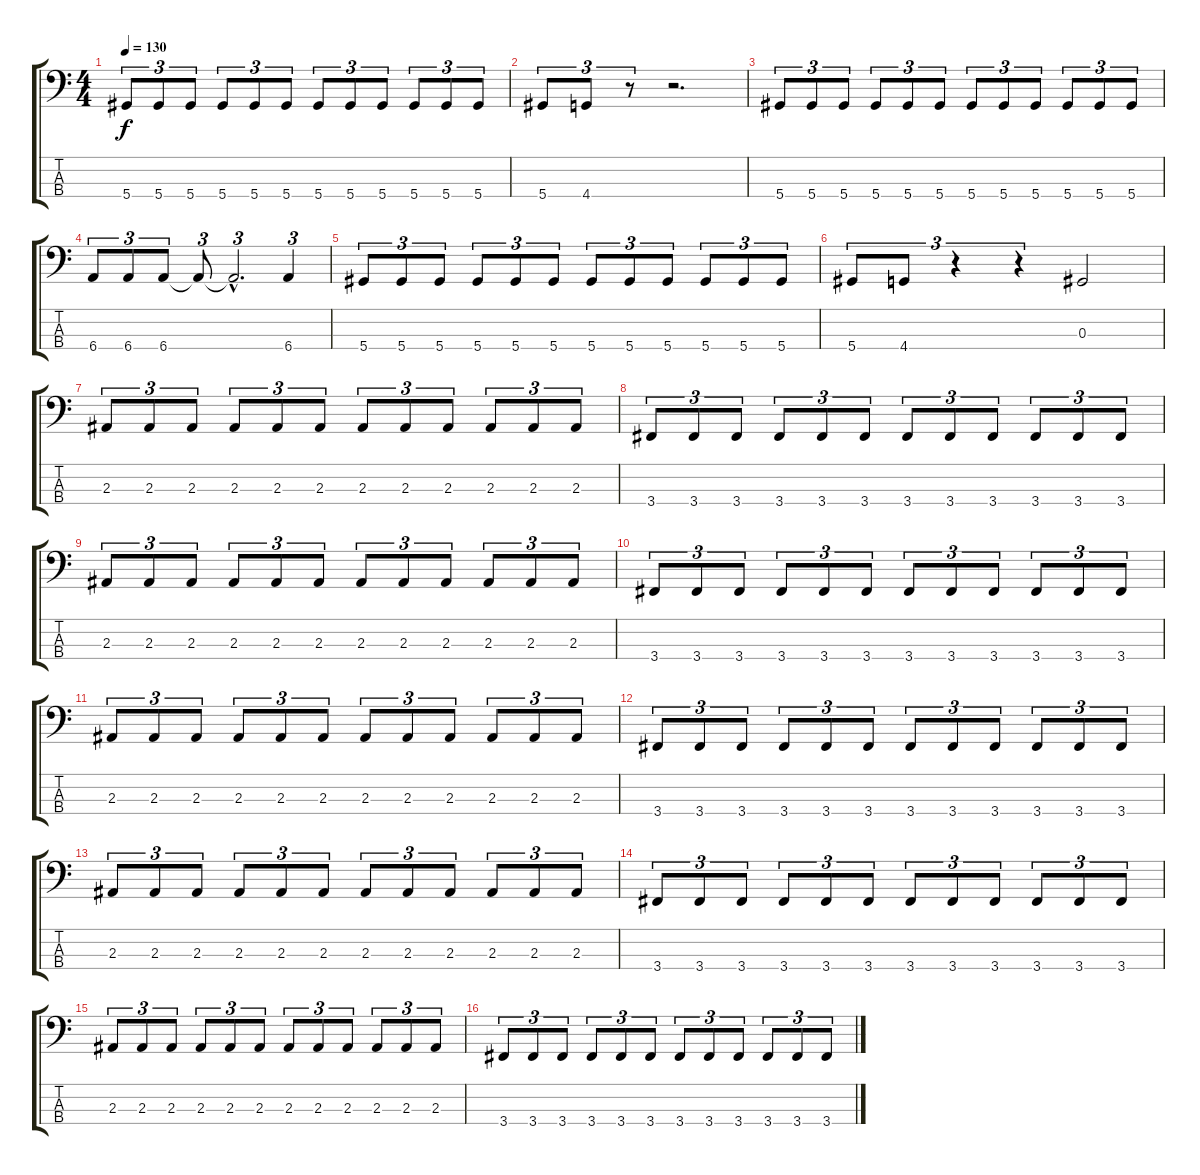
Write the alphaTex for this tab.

\track "" {instrument electricbasspick}
\staff {score tabs}
\tuning (Gb2 Db2 Ab1 Eb1) {hide}
\ts (4 4)
\tempo 130
\clef f4
\ks c
5.4.8{tu (3 2) dy f} 5.4.8{tu (3 2)} 5.4.8{tu (3 2)} 5.4.8{tu (3 2)} 5.4.8{tu (3 2)} 5.4.8{tu (3 2)} 5.4.8{tu (3 2)} 5.4.8{tu (3 2)} 5.4.8{tu (3 2)} 5.4.8{tu (3 2)} 5.4.8{tu (3 2)} 5.4.8{tu (3 2)} |
5.4.8{tu (3 2)} 4.4.8{tu (3 2)} r.8{tu (3 2)} r.2{d} |
5.4.8{tu (3 2)} 5.4.8{tu (3 2)} 5.4.8{tu (3 2)} 5.4.8{tu (3 2)} 5.4.8{tu (3 2)} 5.4.8{tu (3 2)} 5.4.8{tu (3 2)} 5.4.8{tu (3 2)} 5.4.8{tu (3 2)} 5.4.8{tu (3 2)} 5.4.8{tu (3 2)} 5.4.8{tu (3 2)} |
6.4.8{tu (3 2)} 6.4.8{tu (3 2)} 6.4.8{tu (3 2)} 6.4{t}.8{tu (3 2)} 6.4{hac t}.2{d tu (3 2)} 6.4.4{tu (3 2)} |
5.4.8{tu (3 2)} 5.4.8{tu (3 2)} 5.4.8{tu (3 2)} 5.4.8{tu (3 2)} 5.4.8{tu (3 2)} 5.4.8{tu (3 2)} 5.4.8{tu (3 2)} 5.4.8{tu (3 2)} 5.4.8{tu (3 2)} 5.4.8{tu (3 2)} 5.4.8{tu (3 2)} 5.4.8{tu (3 2)} |
5.4.8{tu (3 2)} 4.4.8{tu (3 2)} r.4{tu (3 2)} r.4{tu (3 2)} 0.3.2 |
2.3.8{tu (3 2)} 2.3.8{tu (3 2)} 2.3.8{tu (3 2)} 2.3.8{tu (3 2)} 2.3.8{tu (3 2)} 2.3.8{tu (3 2)} 2.3.8{tu (3 2)} 2.3.8{tu (3 2)} 2.3.8{tu (3 2)} 2.3.8{tu (3 2)} 2.3.8{tu (3 2)} 2.3.8{tu (3 2)} |
3.4.8{tu (3 2)} 3.4.8{tu (3 2)} 3.4.8{tu (3 2)} 3.4.8{tu (3 2)} 3.4.8{tu (3 2)} 3.4.8{tu (3 2)} 3.4.8{tu (3 2)} 3.4.8{tu (3 2)} 3.4.8{tu (3 2)} 3.4.8{tu (3 2)} 3.4.8{tu (3 2)} 3.4.8{tu (3 2)} |
2.3.8{tu (3 2)} 2.3.8{tu (3 2)} 2.3.8{tu (3 2)} 2.3.8{tu (3 2)} 2.3.8{tu (3 2)} 2.3.8{tu (3 2)} 2.3.8{tu (3 2)} 2.3.8{tu (3 2)} 2.3.8{tu (3 2)} 2.3.8{tu (3 2)} 2.3.8{tu (3 2)} 2.3.8{tu (3 2)} |
3.4.8{tu (3 2)} 3.4.8{tu (3 2)} 3.4.8{tu (3 2)} 3.4.8{tu (3 2)} 3.4.8{tu (3 2)} 3.4.8{tu (3 2)} 3.4.8{tu (3 2)} 3.4.8{tu (3 2)} 3.4.8{tu (3 2)} 3.4.8{tu (3 2)} 3.4.8{tu (3 2)} 3.4.8{tu (3 2)} |
2.3.8{tu (3 2)} 2.3.8{tu (3 2)} 2.3.8{tu (3 2)} 2.3.8{tu (3 2)} 2.3.8{tu (3 2)} 2.3.8{tu (3 2)} 2.3.8{tu (3 2)} 2.3.8{tu (3 2)} 2.3.8{tu (3 2)} 2.3.8{tu (3 2)} 2.3.8{tu (3 2)} 2.3.8{tu (3 2)} |
3.4.8{tu (3 2)} 3.4.8{tu (3 2)} 3.4.8{tu (3 2)} 3.4.8{tu (3 2)} 3.4.8{tu (3 2)} 3.4.8{tu (3 2)} 3.4.8{tu (3 2)} 3.4.8{tu (3 2)} 3.4.8{tu (3 2)} 3.4.8{tu (3 2)} 3.4.8{tu (3 2)} 3.4.8{tu (3 2)} |
2.3.8{tu (3 2)} 2.3.8{tu (3 2)} 2.3.8{tu (3 2)} 2.3.8{tu (3 2)} 2.3.8{tu (3 2)} 2.3.8{tu (3 2)} 2.3.8{tu (3 2)} 2.3.8{tu (3 2)} 2.3.8{tu (3 2)} 2.3.8{tu (3 2)} 2.3.8{tu (3 2)} 2.3.8{tu (3 2)} |
3.4.8{tu (3 2)} 3.4.8{tu (3 2)} 3.4.8{tu (3 2)} 3.4.8{tu (3 2)} 3.4.8{tu (3 2)} 3.4.8{tu (3 2)} 3.4.8{tu (3 2)} 3.4.8{tu (3 2)} 3.4.8{tu (3 2)} 3.4.8{tu (3 2)} 3.4.8{tu (3 2)} 3.4.8{tu (3 2)} |
2.3.8{tu (3 2)} 2.3.8{tu (3 2)} 2.3.8{tu (3 2)} 2.3.8{tu (3 2)} 2.3.8{tu (3 2)} 2.3.8{tu (3 2)} 2.3.8{tu (3 2)} 2.3.8{tu (3 2)} 2.3.8{tu (3 2)} 2.3.8{tu (3 2)} 2.3.8{tu (3 2)} 2.3.8{tu (3 2)} |
3.4.8{tu (3 2)} 3.4.8{tu (3 2)} 3.4.8{tu (3 2)} 3.4.8{tu (3 2)} 3.4.8{tu (3 2)} 3.4.8{tu (3 2)} 3.4.8{tu (3 2)} 3.4.8{tu (3 2)} 3.4.8{tu (3 2)} 3.4.8{tu (3 2)} 3.4.8{tu (3 2)} 3.4.8{tu (3 2)}
